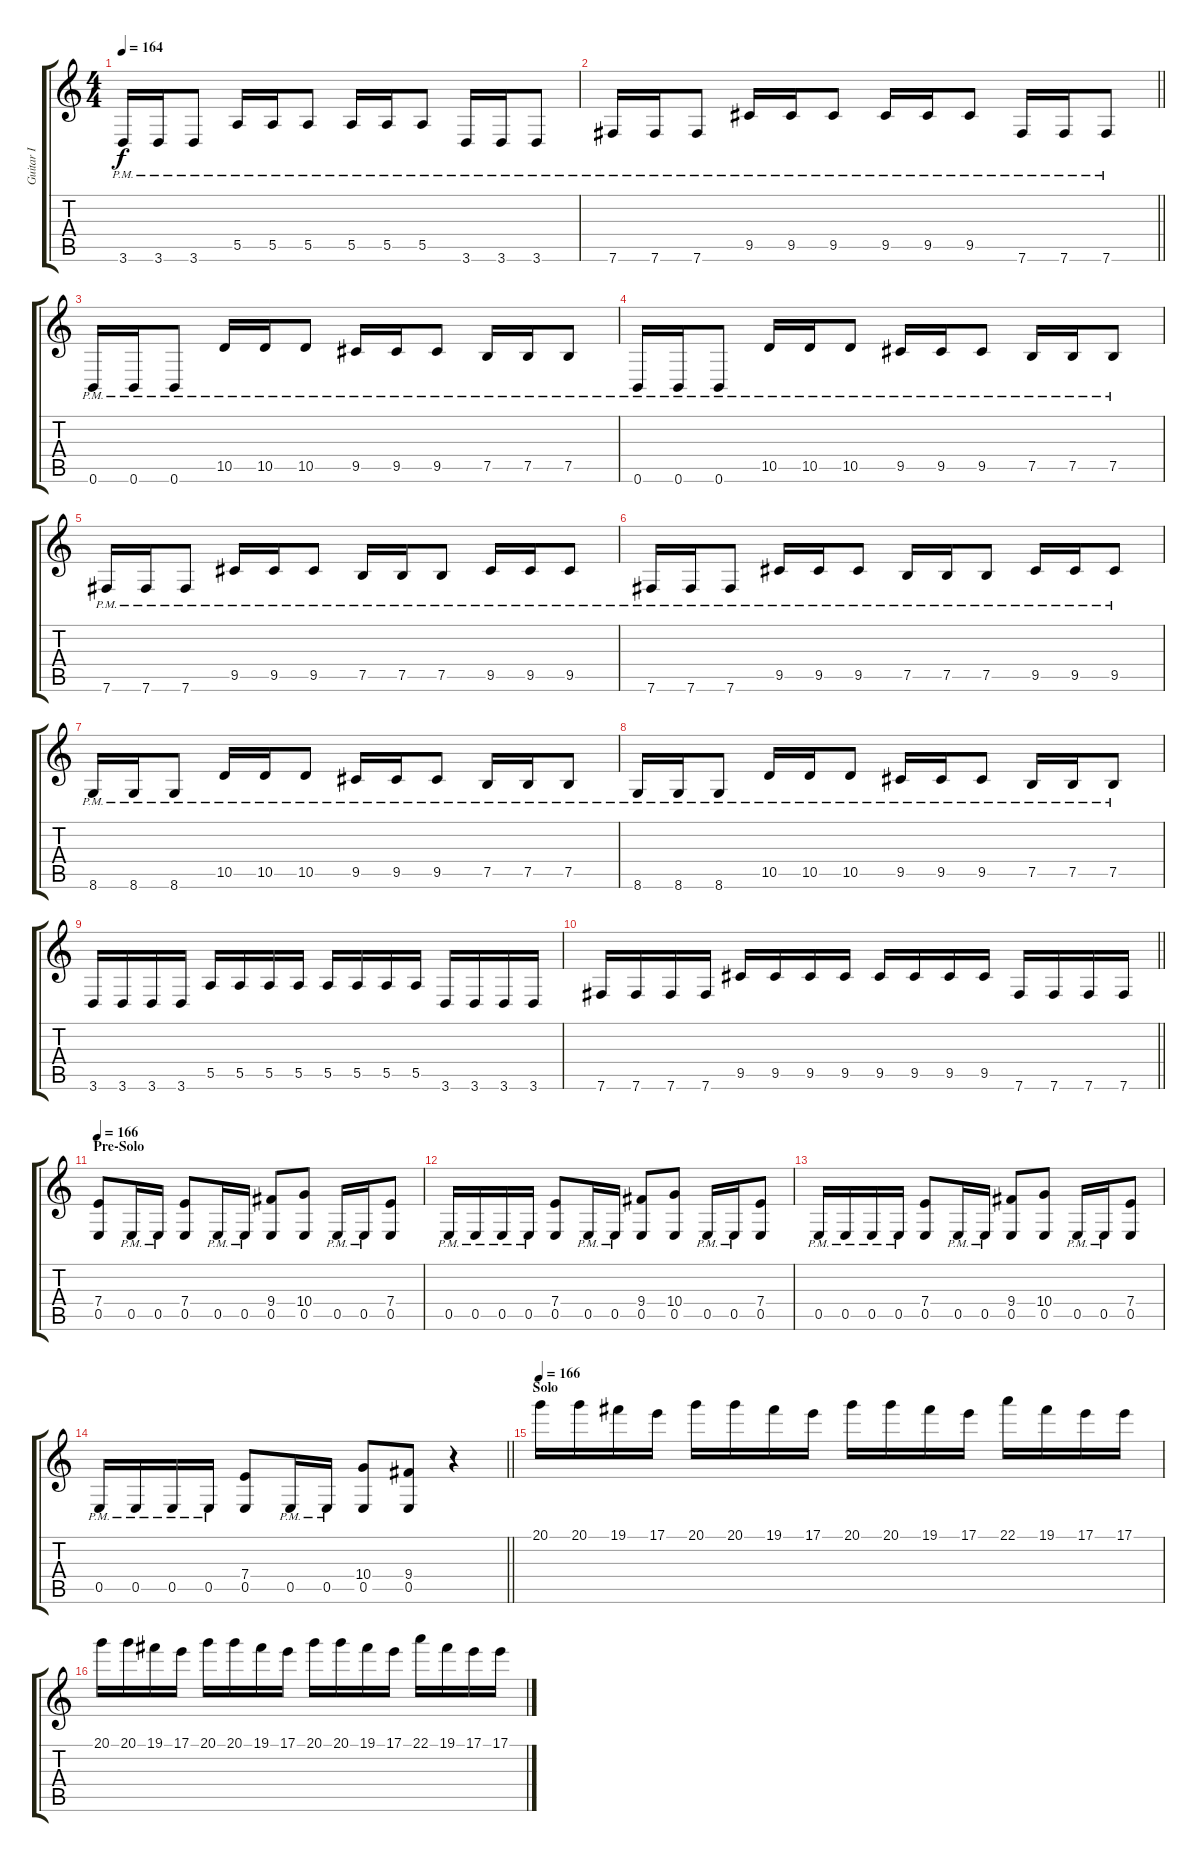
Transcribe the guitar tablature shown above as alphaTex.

\track ("Guitar I" "Guitar I") {instrument distortionguitar}
\staff {score tabs}
\tuning (B3 Gb3 D3 A2 E2 B1) {hide}
\ts (4 4)
\tempo 164
\clef g2
\ks c
3.6{pm}.16{dy f} 3.6{pm}.16 3.6{pm}.8 5.5{pm}.16 5.5{pm}.16 5.5{pm}.8 5.5{pm}.16 5.5{pm}.16 5.5{pm}.8 3.6{pm}.16 3.6{pm}.16 3.6{pm}.8 |
\barLineRight lightlight
7.6{pm}.16 7.6{pm}.16 7.6{pm}.8 9.5{pm}.16 9.5{pm}.16 9.5{pm}.8 9.5{pm}.16 9.5{pm}.16 9.5{pm}.8 7.6{pm}.16 7.6{pm}.16 7.6{pm}.8 |
\section ("" "")
0.6{pm}.16 0.6{pm}.16 0.6{pm}.8 10.5{pm}.16 10.5{pm}.16 10.5{pm}.8 9.5{pm}.16 9.5{pm}.16 9.5{pm}.8 7.5{pm}.16 7.5{pm}.16 7.5{pm}.8 |
0.6{pm}.16 0.6{pm}.16 0.6{pm}.8 10.5{pm}.16 10.5{pm}.16 10.5{pm}.8 9.5{pm}.16 9.5{pm}.16 9.5{pm}.8 7.5{pm}.16 7.5{pm}.16 7.5{pm}.8 |
7.6{pm}.16 7.6{pm}.16 7.6{pm}.8 9.5{pm}.16 9.5{pm}.16 9.5{pm}.8 7.5{pm}.16 7.5{pm}.16 7.5{pm}.8 9.5{pm}.16 9.5{pm}.16 9.5{pm}.8 |
7.6{pm}.16 7.6{pm}.16 7.6{pm}.8 9.5{pm}.16 9.5{pm}.16 9.5{pm}.8 7.5{pm}.16 7.5{pm}.16 7.5{pm}.8 9.5{pm}.16 9.5{pm}.16 9.5{pm}.8 |
8.6{pm}.16 8.6{pm}.16 8.6{pm}.8 10.5{pm}.16 10.5{pm}.16 10.5{pm}.8 9.5{pm}.16 9.5{pm}.16 9.5{pm}.8 7.5{pm}.16 7.5{pm}.16 7.5{pm}.8 |
8.6{pm}.16 8.6{pm}.16 8.6{pm}.8 10.5{pm}.16 10.5{pm}.16 10.5{pm}.8 9.5{pm}.16 9.5{pm}.16 9.5{pm}.8 7.5{pm}.16 7.5{pm}.16 7.5{pm}.8 |
3.6.16 3.6.16 3.6.16 3.6.16 5.5.16 5.5.16 5.5.16 5.5.16 5.5.16 5.5.16 5.5.16 5.5.16 3.6.16 3.6.16 3.6.16 3.6.16 |
\barLineRight lightlight
7.6.16 7.6.16 7.6.16 7.6.16 9.5.16 9.5.16 9.5.16 9.5.16 9.5.16 9.5.16 9.5.16 9.5.16 7.6.16 7.6.16 7.6.16 7.6.16 |
\section ("" "Pre-Solo")
\tempo 166
(7.4 0.5).8 0.5{pm}.16 0.5{pm}.16 (7.4 0.5).8 0.5{pm}.16 0.5{pm}.16 (9.4 0.5).8 (10.4 0.5).8 0.5{pm}.16 0.5{pm}.16 (7.4 0.5).8 |
0.5{pm}.16 0.5{pm}.16 0.5{pm}.16 0.5{pm}.16 (7.4 0.5).8 0.5{pm}.16 0.5{pm}.16 (9.4 0.5).8 (10.4 0.5).8 0.5{pm}.16 0.5{pm}.16 (7.4 0.5).8 |
0.5{pm}.16 0.5{pm}.16 0.5{pm}.16 0.5{pm}.16 (7.4 0.5).8 0.5{pm}.16 0.5{pm}.16 (9.4 0.5).8 (10.4 0.5).8 0.5{pm}.16 0.5{pm}.16 (7.4 0.5).8 |
\barLineRight lightlight
0.5{pm}.16 0.5{pm}.16 0.5{pm}.16 0.5{pm}.16 (7.4 0.5).8 0.5{pm}.16 0.5{pm}.16 (10.4 0.5).8 (9.4 0.5).8 r.4 |
\section ("" "Solo")
\tempo 166
20.1.16 20.1.16 19.1.16 17.1.16 20.1.16 20.1.16 19.1.16 17.1.16 20.1.16 20.1.16 19.1.16 17.1.16 22.1.16 19.1.16 17.1.16 17.1.16 |
20.1.16 20.1.16 19.1.16 17.1.16 20.1.16 20.1.16 19.1.16 17.1.16 20.1.16 20.1.16 19.1.16 17.1.16 22.1.16 19.1.16 17.1.16 17.1.16
